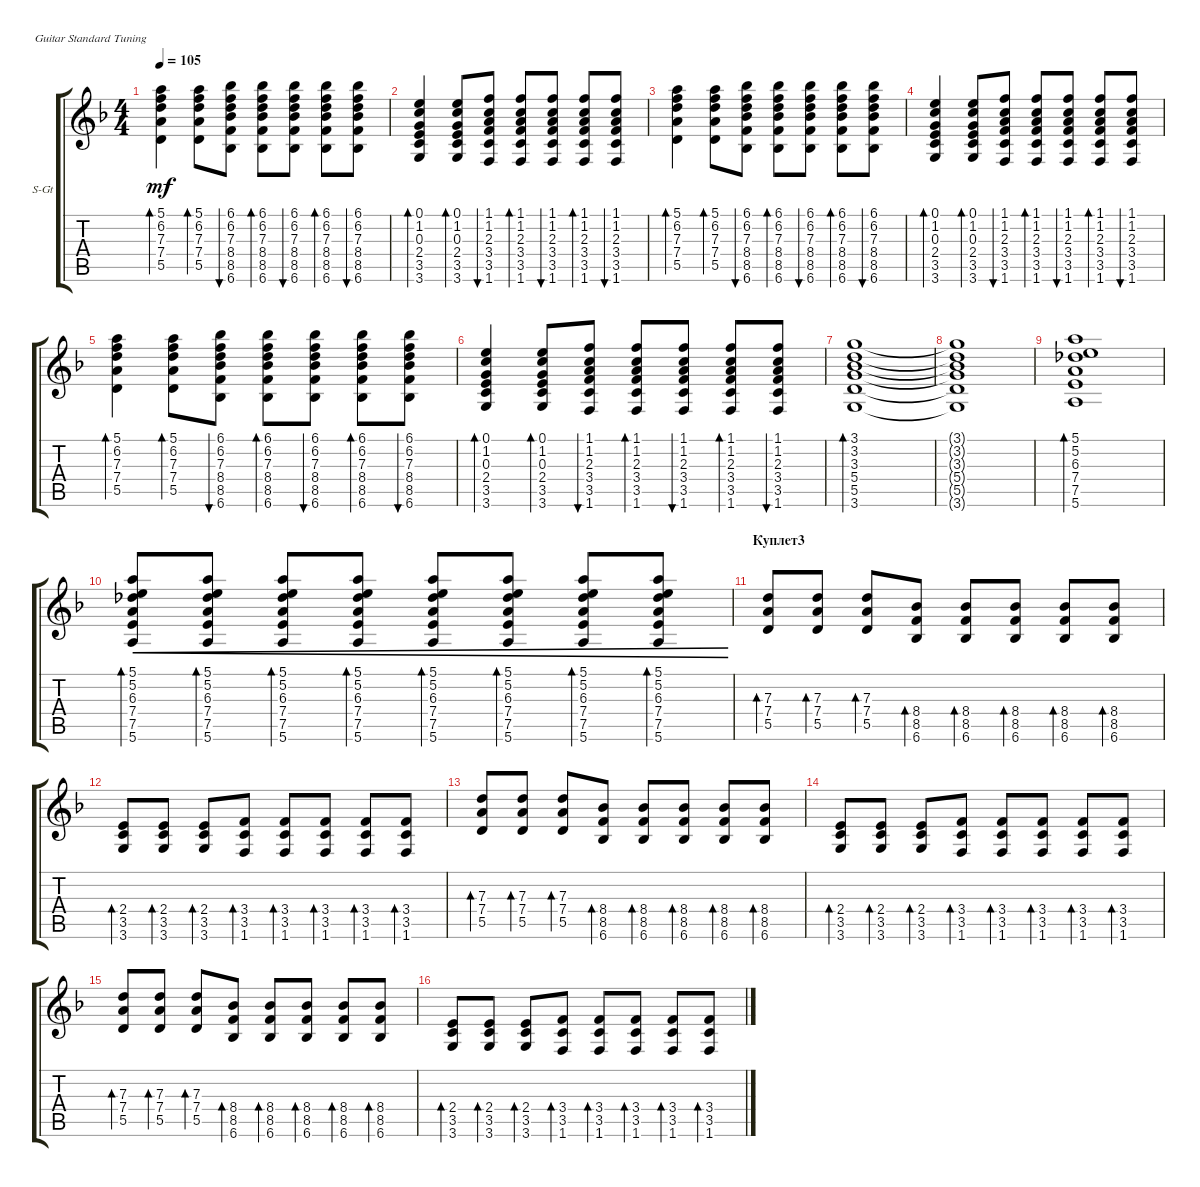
\defaultSystemsLayout 4
\bracketExtendMode groupsimilarinstruments
\firstSystemTrackNameOrientation horizontal
\otherSystemsTrackNameOrientation horizontal
\track ("Steel Guitar" "S-Gt") {instrument acousticguitarsteel}
\staff {score tabs}
\tuning (E4 B3 G3 D3 A2 E2)
\ts (4 4)
\tempo 105
\clef g2
\ks dminor
(5.5 7.4 7.3 6.2 5.1).4{bd 30 dy mf} (5.5 7.4 7.3 6.2 5.1).8{bd 30} (6.6 8.5 8.4 7.3 6.2 6.1).8{bu 30} (6.6 8.5 8.4 7.3 6.2 6.1).8{bd 30} (6.6 8.5 8.4 7.3 6.2 6.1).8{bu 30} (6.6 8.5 8.4 7.3 6.2 6.1).8{bd 30} (6.6 8.5 8.4 7.3 6.2 6.1).8{bu 30} |
(3.5 2.4 0.3 1.2 0.1 3.6).4{bd 30} (3.5 2.4 0.3 1.2 0.1 3.6).8{bd 30} (1.6 3.5 3.4 2.3 1.2 1.1).8{bu 30} (1.6 3.5 3.4 2.3 1.2 1.1).8{bd 30} (1.6 3.5 3.4 2.3 1.2 1.1).8{bu 30} (1.6 3.5 3.4 2.3 1.2 1.1).8{bd 30} (1.6 3.5 3.4 2.3 1.2 1.1).8{bu 30} |
(5.5 7.4 7.3 6.2 5.1).4{bd 30} (5.5 7.4 7.3 6.2 5.1).8{bd 30} (6.6 8.5 8.4 7.3 6.2 6.1).8{bu 30} (6.6 8.5 8.4 7.3 6.2 6.1).8{bd 30} (6.6 8.5 8.4 7.3 6.2 6.1).8{bu 30} (6.6 8.5 8.4 7.3 6.2 6.1).8{bd 30} (6.6 8.5 8.4 7.3 6.2 6.1).8{bu 30} |
(3.5 2.4 0.3 1.2 0.1 3.6).4{bd 30} (3.5 2.4 0.3 1.2 0.1 3.6).8{bd 30} (1.6 3.5 3.4 2.3 1.2 1.1).8{bu 30} (1.6 3.5 3.4 2.3 1.2 1.1).8{bd 30} (1.6 3.5 3.4 2.3 1.2 1.1).8{bu 30} (1.6 3.5 3.4 2.3 1.2 1.1).8{bd 30} (1.6 3.5 3.4 2.3 1.2 1.1).8{bu 30} |
(5.5 7.4 7.3 6.2 5.1).4{bd 30} (5.5 7.4 7.3 6.2 5.1).8{bd 30} (6.6 8.5 8.4 7.3 6.2 6.1).8{bu 30} (6.6 8.5 8.4 7.3 6.2 6.1).8{bd 30} (6.6 8.5 8.4 7.3 6.2 6.1).8{bu 30} (6.6 8.5 8.4 7.3 6.2 6.1).8{bd 30} (6.6 8.5 8.4 7.3 6.2 6.1).8{bu 30} |
(3.5 2.4 0.3 1.2 0.1 3.6).4{bd 30} (3.5 2.4 0.3 1.2 0.1 3.6).8{bd 30} (1.6 3.5 3.4 2.3 1.2 1.1).8{bu 30} (1.6 3.5 3.4 2.3 1.2 1.1).8{bd 30} (1.6 3.5 3.4 2.3 1.2 1.1).8{bu 30} (1.6 3.5 3.4 2.3 1.2 1.1).8{bd 30} (1.6 3.5 3.4 2.3 1.2 1.1).8{bu 30} |
(3.6 5.5 5.4 3.3 3.2 3.1).1{bd 30} |
(3.6{t} 5.5{t} 5.4{t} 3.3{t} 3.2{t} 3.1{t}).1 |
(7.5 7.4 6.3 5.2 5.1 5.6).1{bd 30} |
(7.5 7.4 6.3 5.2 5.6 5.1).8{bd 30 cre} (7.5 7.4 6.3 5.2 5.6 5.1).8{bd 30 cre} (7.5 7.4 6.3 5.2 5.6 5.1).8{bd 30 cre} (7.5 7.4 6.3 5.2 5.6 5.1).8{bd 30 cre} (7.5 7.4 6.3 5.2 5.6 5.1).8{bd 30 cre} (7.5 7.4 6.3 5.2 5.6 5.1).8{bd 30 cre} (7.5 7.4 6.3 5.2 5.6 5.1).8{bd 30 cre} (7.5 7.4 6.3 5.2 5.6 5.1).8{bd 30 cre} |
\section ("" "Куплет3")
(5.5 7.4 7.3).8{bd 30} (5.5 7.4 7.3).8{bd 30} (5.5 7.4 7.3).8{bd 30} (6.6 8.5 8.4).8{bd 30} (6.6 8.5 8.4).8{bd 30} (6.6 8.5 8.4).8{bd 30} (6.6 8.5 8.4).8{bd 30} (6.6 8.5 8.4).8{bd 30} |
(3.6 3.5 2.4).8{bd 30} (3.6 3.5 2.4).8{bd 30} (3.6 3.5 2.4).8{bd 30} (1.6 3.5 3.4).8{bd 30} (1.6 3.5 3.4).8{bd 30} (1.6 3.5 3.4).8{bd 30} (1.6 3.5 3.4).8{bd 30} (1.6 3.5 3.4).8{bd 30} |
(5.5 7.4 7.3).8{bd 30} (5.5 7.4 7.3).8{bd 30} (5.5 7.4 7.3).8{bd 30} (6.6 8.5 8.4).8{bd 30} (6.6 8.5 8.4).8{bd 30} (6.6 8.5 8.4).8{bd 30} (6.6 8.5 8.4).8{bd 30} (6.6 8.5 8.4).8{bd 30} |
(3.6 3.5 2.4).8{bd 30} (3.6 3.5 2.4).8{bd 30} (3.6 3.5 2.4).8{bd 30} (1.6 3.5 3.4).8{bd 30} (1.6 3.5 3.4).8{bd 30} (1.6 3.5 3.4).8{bd 30} (1.6 3.5 3.4).8{bd 30} (1.6 3.5 3.4).8{bd 30} |
(5.5 7.4 7.3).8{bd 30} (5.5 7.4 7.3).8{bd 30} (5.5 7.4 7.3).8{bd 30} (6.6 8.5 8.4).8{bd 30} (6.6 8.5 8.4).8{bd 30} (6.6 8.5 8.4).8{bd 30} (6.6 8.5 8.4).8{bd 30} (6.6 8.5 8.4).8{bd 30} |
(3.6 3.5 2.4).8{bd 30} (3.6 3.5 2.4).8{bd 30} (3.6 3.5 2.4).8{bd 30} (1.6 3.5 3.4).8{bd 30} (1.6 3.5 3.4).8{bd 30} (1.6 3.5 3.4).8{bd 30} (1.6 3.5 3.4).8{bd 30} (1.6 3.5 3.4).8{bd 30}
